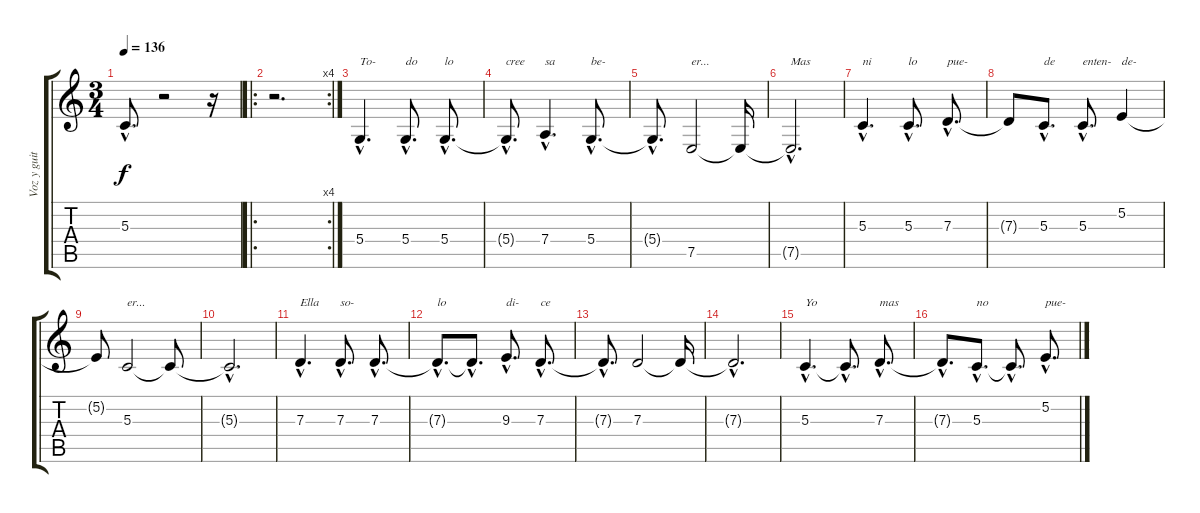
\track ("Voz y guitarra ritmica" "Voz y guit") {instrument clarinet}
\staff {score tabs}
\tuning (E4 B3 G3 D3 A2 E2) {hide}
\ts (3 4)
\tempo 136
\clef g2
\ks c
5.3{hac}.8{d dy f} r.2 r.16 |
\ro
\rc 4
r.2{d} |
5.4{hac}.4{d txt "To-"} 5.4{hac}.8{d txt "do"} 5.4{hac}.8{d txt "lo"} |
5.4{hac t}.8{d txt "cree"} 7.4{hac}.4{d txt "sa"} 5.4{hac}.8{d txt "be-"} |
5.4{hac t}.8{d} 7.5.2{txt "er..."} 7.5{t}.16 |
7.5{hac t}.2{d txt "Mas"} |
5.3{hac}.4{d txt "ni"} 5.3{hac}.8{d txt "lo"} 7.3{hac}.8{d txt "pue-"} |
7.3{t}.8 5.3{hac}.8{d txt "de"} 5.3{hac}.8{d txt "enten-"} 5.2.4{txt "de-"} |
5.2{t}.8 5.3.2{txt "er..."} 5.3{t}.8 |
5.3{hac t}.2{d} |
7.3{hac}.4{d txt "Ella"} 7.3{hac}.8{d txt "so-"} 7.3{hac}.8{d} |
7.3{hac t}.8{d txt "lo"} 7.3{hac t}.8{d} 9.3{hac}.8{d txt "di-"} 7.3{hac}.8{d txt "ce"} |
7.3{hac t}.8{d} 7.3.2 7.3{t}.16 |
7.3{hac t}.2{d} |
5.3{hac}.4{d txt "Yo"} 5.3{hac t}.8{d} 7.3{hac}.8{d txt "mas"} |
7.3{hac t}.8{d} 5.3{hac}.8{d txt "no"} 5.3{hac t}.8{d} 5.2{hac}.8{d txt "pue-"}
